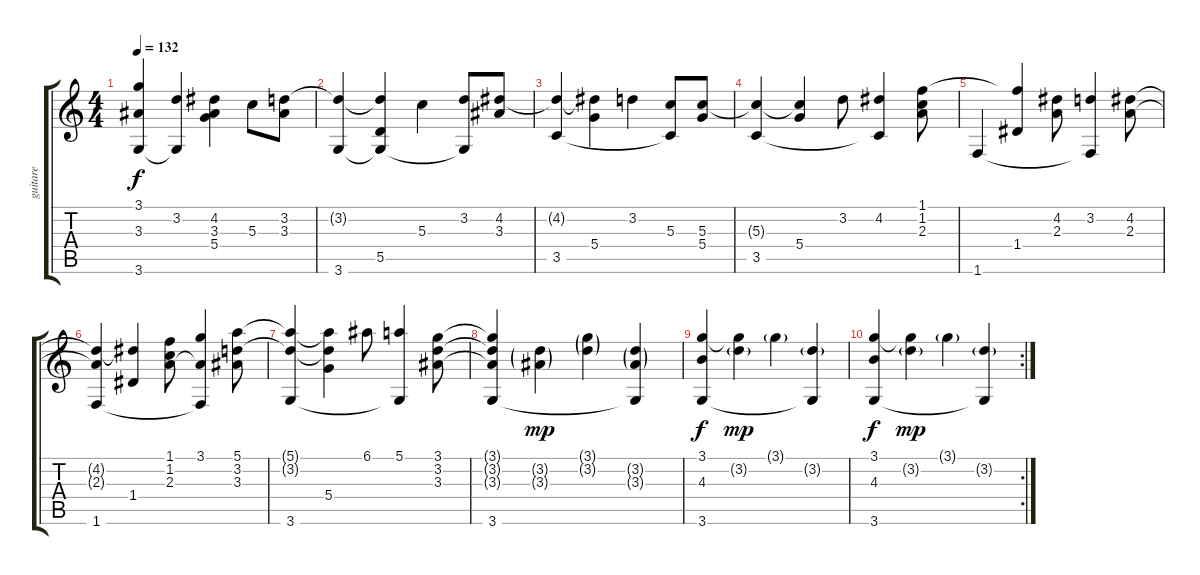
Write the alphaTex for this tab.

\track ("guitare" "guitare") {instrument acousticguitarnylon}
\staff {score tabs}
\tuning (E4 B3 G3 D3 A2 E2) {hide}
\ts (4 4)
\tempo 132
\clef g2
\ks c
(3.1 3.3 3.6).4{dy f} (3.2 3.6{t}).4 (4.2 3.3 5.4).4 5.3.8 (3.2 3.3).8 |
(3.2{t} 3.6).4 (3.2{t} 5.5 3.6{t}).4 5.3.4 (3.2 3.6{t}).8 (4.2 3.3).8 |
(4.2{t} 3.5).4 (4.2{t} 5.4).4 3.2.4 (5.3 3.5{t}).8 (5.3 5.4).8 |
(5.3{t} 3.5).4 (5.3{t} 5.4).4 3.2.8 (4.2 3.5{t}).4 (1.1 1.2 2.3).8 |
1.6.4 (1.1{t} 1.4).4 (4.2 2.3).8 (3.2 1.6{t}).4 (4.2 2.3).8 |
(4.2{t} 2.3{t} 1.6).4 (4.2{t} 1.4).4 (1.1 1.2 2.3).8 (3.1 2.3{t} 1.6{t}).4 (5.1 3.2 3.3).8 |
(5.1{t} 3.2{t} 3.6).4 (5.1{t} 3.2{t} 5.4).4 6.1.8 (5.1 3.6{t}).4 (3.1 3.2 3.3).8 |
(3.1{t} 3.2{t} 3.3{t} 3.6).4 (3.2{g} 3.3{g}).4{dy mp} (3.1{g} 3.2{g}).4 (3.2{g} 3.3{g} 3.6{t}).4 |
(3.1 4.3 3.6).4{dy f} (3.1{t} 3.2{g}).4{dy mp} 3.1{g}.4 (3.2{g} 3.6{t}).4 |
\rc 2
(3.1 4.3 3.6).4{dy f} (3.1{t} 3.2{g}).4{dy mp} 3.1{g}.4 (3.2{g} 3.6{t}).4
